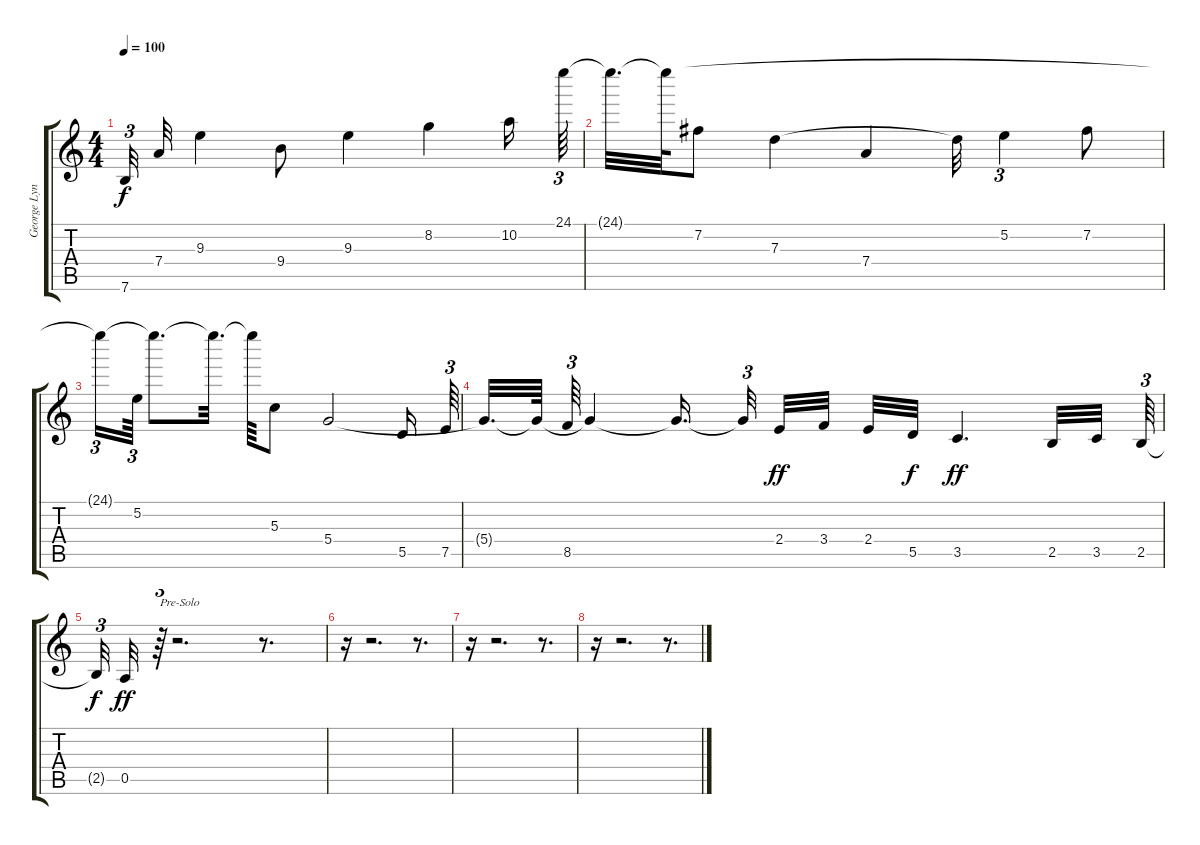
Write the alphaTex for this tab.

\track ("George Lynch" "George Lyn") {instrument distortionguitar}
\staff {score tabs}
\tuning (E4 B3 G3 D3 A2 E2) {hide}
\ts (4 4)
\tempo 100
\clef g2
\ks c
7.6{t}.32{tu (3 2) dy f} 7.4.32 9.3.4 9.4.8 9.3.4 8.2.4 10.2.16 24.1.64{tu (3 2)} |
24.1{t}.32{d} 24.1{t}.64 7.2.8 7.3.4 7.4.4 7.3{t}.32 5.2.4{tu (3 2)} 7.2.8 |
24.1{t}.16{tu (3 2)} 5.2.64{tu (3 2)} 24.1{t}.8{d} 24.1{t}.32{d} 24.1{t}.64 5.3.8 5.4.2 5.5.16 7.5.64{tu (3 2)} |
5.4{t}.32{d} 5.4{t}.64 8.5.64{tu (3 2)} 5.4{t}.4 5.4{t}.16{d} 5.4{t}.32{tu (3 2)} 2.4.32{dy ff} 3.4.32 2.4.32 5.5.32{dy f} 3.5.4{d dy ff} 2.5.32 3.5.32 2.5.64{tu (3 2)} |
2.5{t}.32{tu (3 2) dy f} 0.5.32{dy ff} r.64{tu (3 2) txt "Pre-Solo"} r.2{d} r.8{d} |
r.16 r.2{d} r.8{d} |
r.16 r.2{d} r.8{d} |
r.16 r.2{d} r.8{d}
